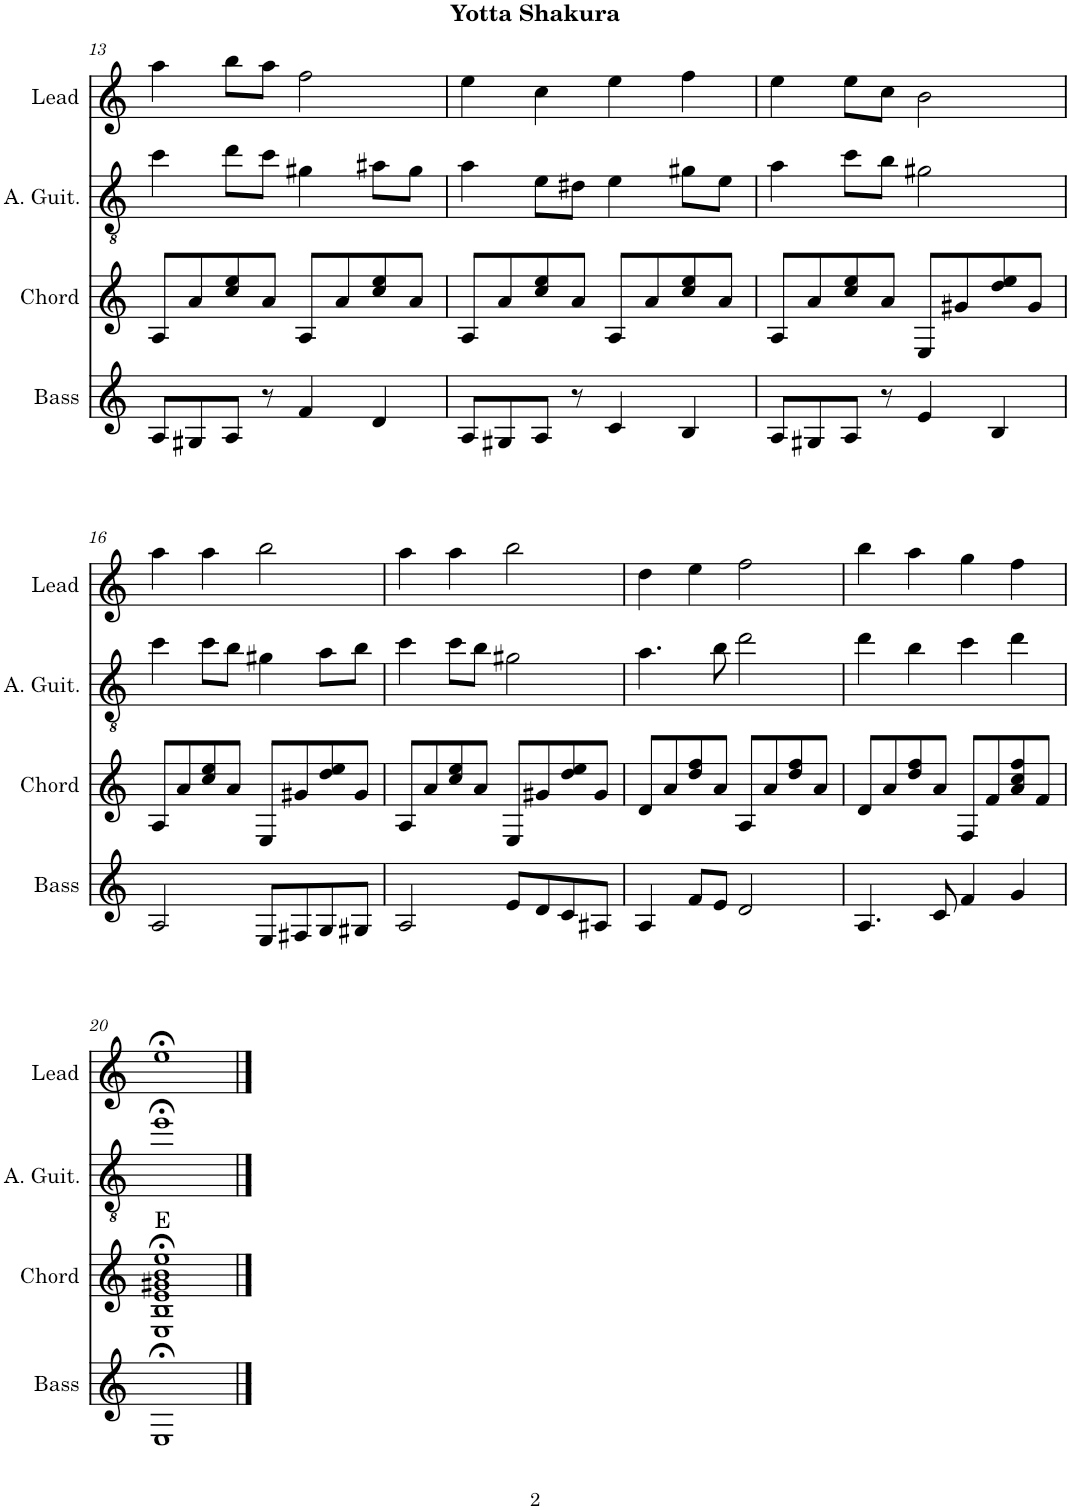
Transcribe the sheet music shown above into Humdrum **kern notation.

**kern	**kern	**harte	**kern	**kern
*part4	*part3	*part3	*part2	*part1
*staff4	*staff3	*	*staff2	*staff1
*I"Bass	*I"Chord	*	*I"Alto Guitar	*I"Lead
*I'Bass	*I'Chord	*	*I'A. Guit.	*I'Lead
!!LO:PB:g=z
*clefG2	*clefG2	*	*clefGv2	*clefG2
*Trd7c12	*Trd7c12	*	*	*Trd7c12
*k[]	*k[]	*	*k[]	*k[]
*M4/4	*M4/4	*	*M4/4	*M4/4
=13	=13	=13	=13	=13
8A/L	8A/L	.	4cc\	4aa\
8G#X/	8a/	.	.	.
8A/J	8cc/ 8ee/	.	8dd\L	8bb\L
8r	8a/J	.	8cc\J	8aa\J
4f/	8A/L	.	4g#X\	2ff\
.	8a/	.	.	.
4d/	8cc/ 8ee/	.	8a#X\L	.
.	8a/J	.	8g#\J	.
=14	=14	=14	=14	=14
8A/L	8A/L	.	4a\	4ee\
8G#X/	8a/	.	.	.
8A/J	8cc/ 8ee/	.	8e\L	4cc\
8r	8a/J	.	8d#X\J	.
4c/	8A/L	.	4e\	4ee\
.	8a/	.	.	.
4B/	8cc/ 8ee/	.	8g#X\L	4ff\
.	8a/J	.	8e\J	.
=15	=15	=15	=15	=15
8A/L	8A/L	.	4a\	4ee\
8G#X/	8a/	.	.	.
8A/J	8cc/ 8ee/	.	8cc\L	8ee\L
8r	8a/J	.	8b\J	8cc\J
4e/	8E/L	.	2g#X\	2b\
.	8g#X/	.	.	.
4B/	8dd/ 8ee/	.	.	.
.	8g#/J	.	.	.
!!LO:LB:g=z
=16	=16	=16	=16	=16
2A/	8A/L	.	4cc\	4aa\
.	8a/	.	.	.
.	8cc/ 8ee/	.	8cc\L	4aa\
.	8a/J	.	8b\J	.
8E/L	8E/L	.	4g#X\	2bb\
8F#X/	8g#X/	.	.	.
8G/	8dd/ 8ee/	.	8a\L	.
8G#X/J	8g#/J	.	8b\J	.
=17	=17	=17	=17	=17
2A/	8A/L	.	4cc\	4aa\
.	8a/	.	.	.
.	8cc/ 8ee/	.	8cc\L	4aa\
.	8a/J	.	8b\J	.
8e/L	8E/L	.	2g#X\	2bb\
8d/	8g#X/	.	.	.
8c/	8dd/ 8ee/	.	.	.
8A#X/J	8g#/J	.	.	.
=18	=18	=18	=18	=18
4A/	8d/L	.	4.a\	4dd\
.	8a/	.	.	.
8f/L	8dd/ 8ff/	.	.	4ee\
8e/J	8a/J	.	8b\	.
2d/	8A/L	.	2dd\	2ff\
.	8a/	.	.	.
.	8dd/ 8ff/	.	.	.
.	8a/J	.	.	.
=19	=19	=19	=19	=19
4.A/	8d/L	.	4dd\	4bb\
.	8a/	.	.	.
.	8dd/ 8ff/	.	4b\	4aa\
8c/	8a/J	.	.	.
4f/	8F/L	.	4cc\	4gg\
.	8f/	.	.	.
4g/	8a/ 8cc/ 8ff/	.	4dd\	4ff\
.	8f/J	.	.	.
!!LO:LB:g=z
=20	=20	=20	=20	=20
1E;<	1E;< 1B;< 1e;< 1g#X;< 1b;< 1ee;<	E:maj	1ee;<	1ee;<
==	==	==	==	==
*-	*-	*-	*-	*-
